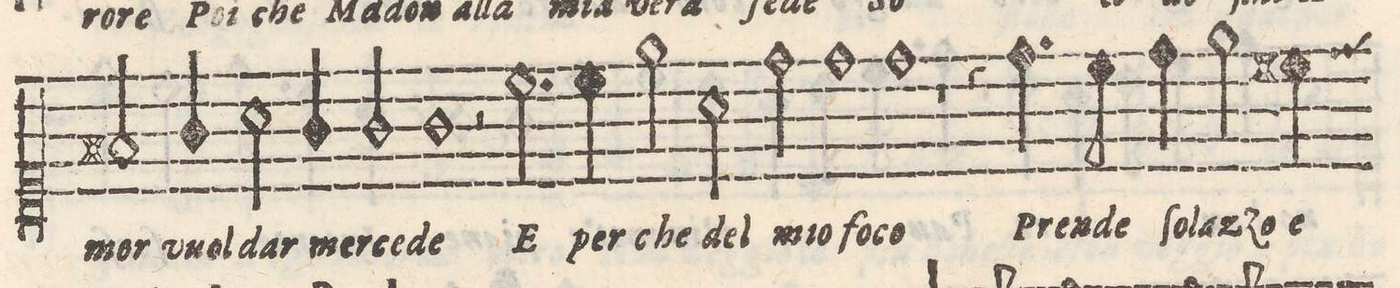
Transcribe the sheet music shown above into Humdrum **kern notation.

**kern	**text
*I"QVINTO	*
*clefC1	*
*k[]	*
*met(C|)	*
*M2/1	*
2f#X/	-mor
4g/	vuol-
2a\	-dar
=9-	=9-
4g/	mer-
2g/	-ce-
1g	-de
=10-	=10-
2r	.
2.cc\	E
4cc\	per
2ee\	che
=11-	=11-
2a\	del
2dd\	mio
1dd	fo-
=12-	=12-
1dd	-co
1r	.
=13-	=13-
4r	.
4.dd\	Pren-
8cc\	-de
4dd\	ſo-
2ee\	-laz-
4cc#X\	-zo e
*-	*-
